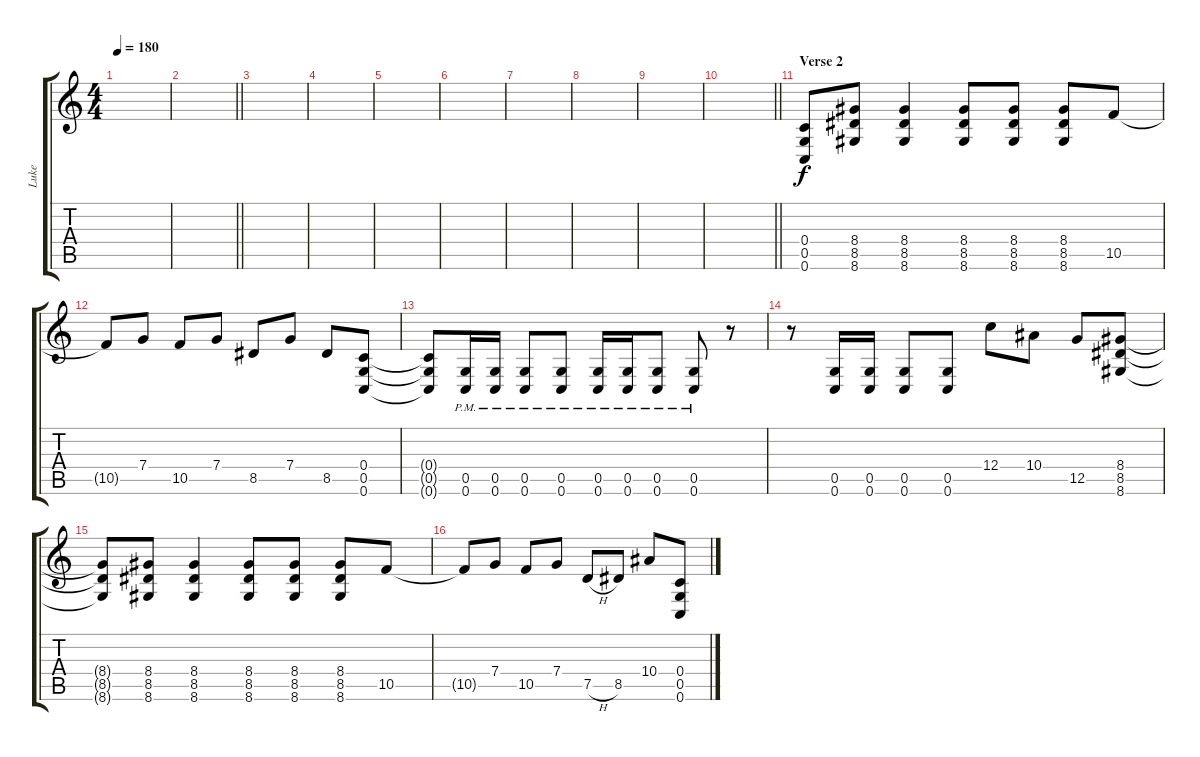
\track ("Luke" "Luke") {instrument overdrivenguitar}
\staff {score tabs}
\tuning (D4 A3 F3 C3 G2 C2) {hide}
\ts (4 4)
\tempo 180
\clef g2
\ks c
|
\barLineRight lightlight
|
\section ("" "")
|
|
|
|
|
|
|
\barLineRight lightlight
|
\section ("" "Verse 2")
(0.4 0.5 0.6).8 (8.4 8.5 8.6).8 (8.4 8.5 8.6).4 (8.4 8.5 8.6).8 (8.4 8.5 8.6).8 (8.4 8.5 8.6).8 10.5.8 |
10.5{t}.8 7.4.8 10.5.8 7.4.8 8.5.8 7.4.8 8.5.8 (0.4 0.5 0.6).8 |
(0.4{t} 0.5{t} 0.6{t}).8 (0.5{pm} 0.6{pm}).16 (0.5{pm} 0.6{pm}).16 (0.5{pm} 0.6{pm}).8 (0.5{pm} 0.6{pm}).8 (0.5{pm} 0.6{pm}).16 (0.5{pm} 0.6{pm}).16 (0.5{pm} 0.6{pm}).8 (0.5{pm} 0.6{pm}).8 r.8 |
r.8 (0.5 0.6).16 (0.5 0.6).16 (0.5 0.6).8 (0.5 0.6).8 12.4.8 10.4.8 12.5.8 (8.4 8.5 8.6).8 |
(8.4{t} 8.5{t} 8.6{t}).8 (8.4 8.5 8.6).8 (8.4 8.5 8.6).4 (8.4 8.5 8.6).8 (8.4 8.5 8.6).8 (8.4 8.5 8.6).8 10.5.8 |
10.5{t}.8 7.4.8 10.5.8 7.4.8 7.5{h}.8 8.5.8 10.4.8 (0.4 0.5 0.6).8
